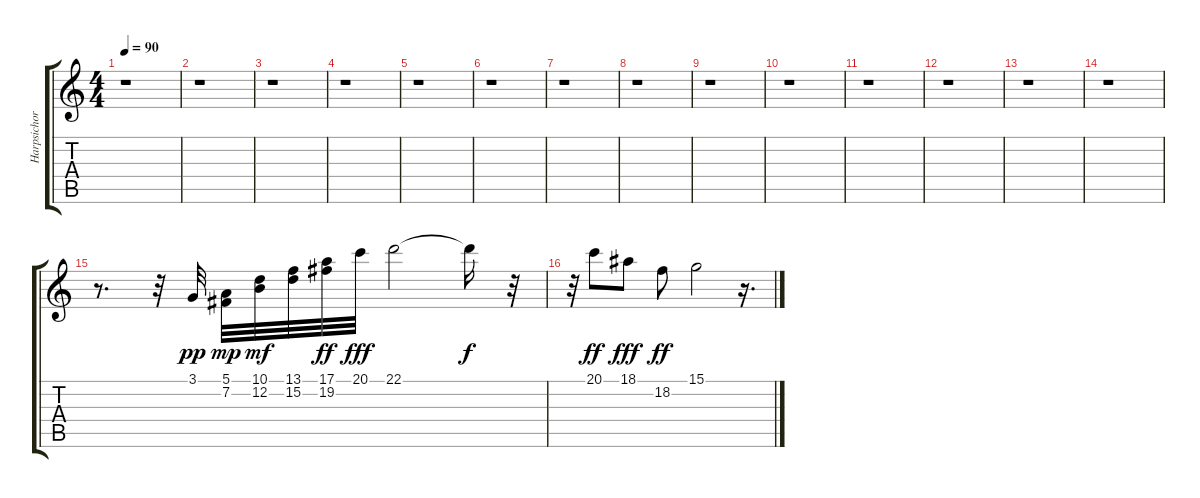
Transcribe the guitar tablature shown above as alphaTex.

\track ("Harpsichord" "Harpsichor") {instrument harpsichord}
\staff {score tabs}
\tuning (E4 B3 G3 D3 A2 E2) {hide}
\ts (4 4)
\tempo 90
\clef g2
\ks c
r.1{dy pp} |
r.1 |
r.1 |
r.1 |
r.1 |
r.1 |
r.1 |
r.1 |
r.1 |
r.1 |
r.1 |
r.1 |
r.1 |
r.1 |
r.8{d} r.32 3.1.32{volume 14 balance 14} (5.1 7.2).32{dy mp} (10.1 12.2).32{dy mf} (13.1 15.2).32 (17.1 19.2).32{dy ff} 20.1.32{dy fff} 22.1.2 22.1{t}.16{dy f} r.32 |
r.32 20.1.8{dy ff} 18.1.8{dy fff} 18.2.8{dy ff} 15.1.2 r.16{d}
